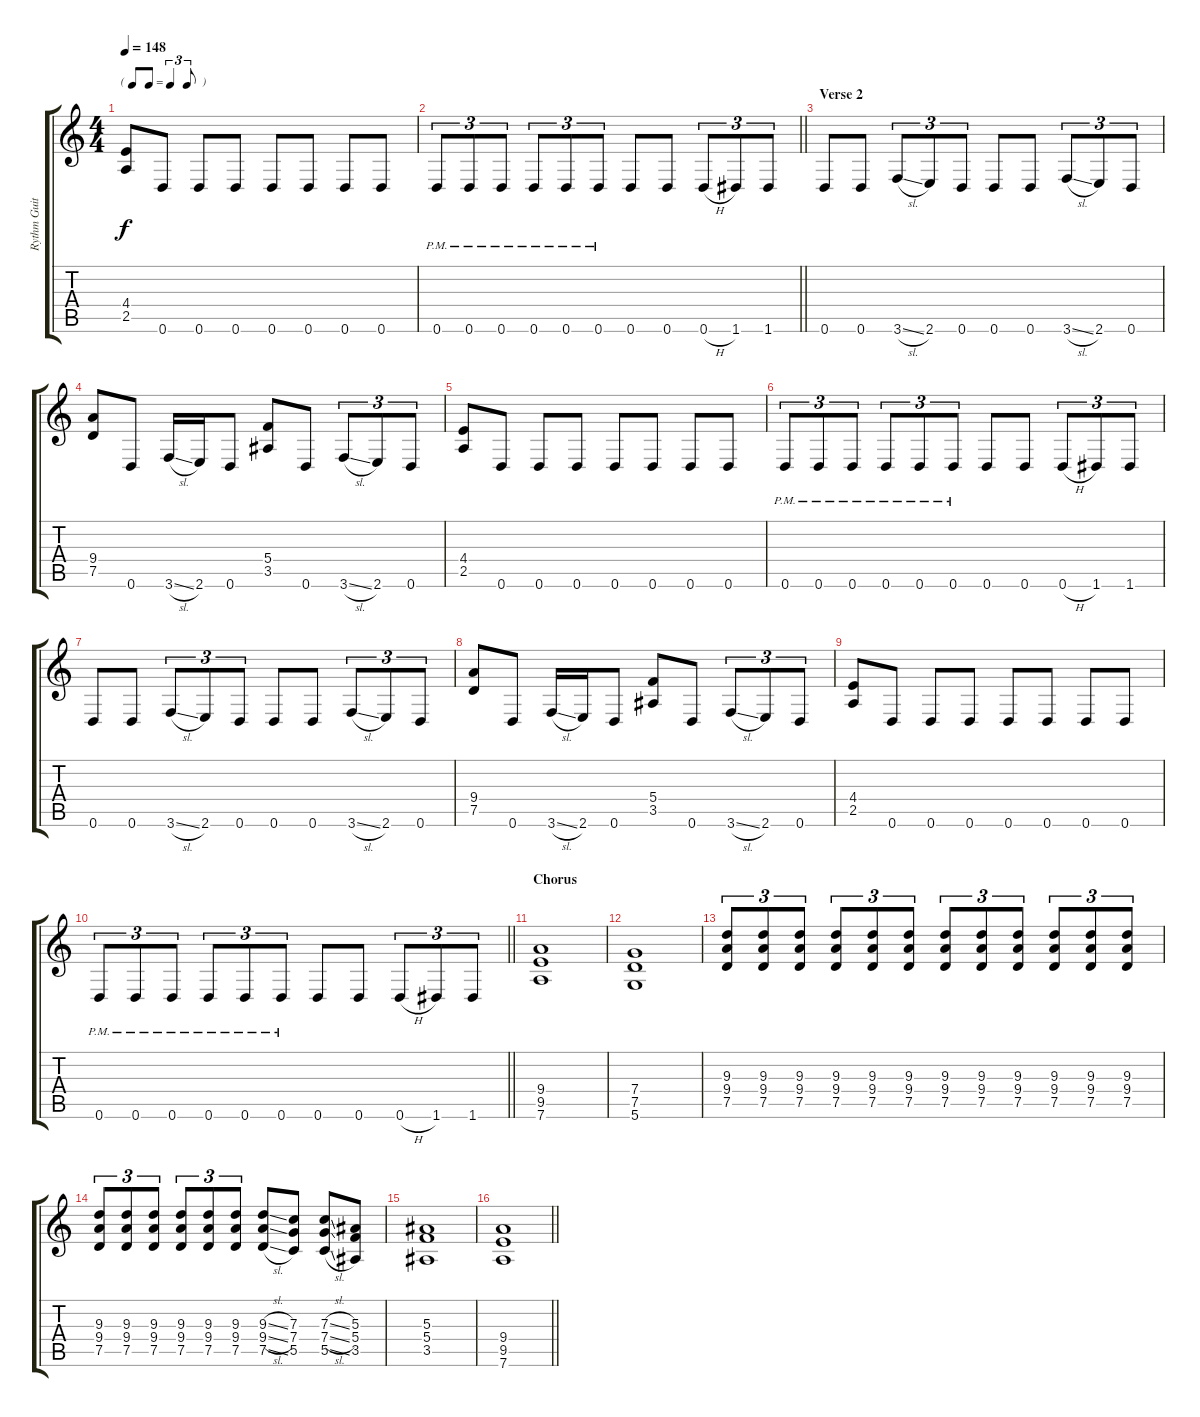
\track ("Rythm Guitar" "Rythm Guit") {instrument distortionguitar}
\staff {score tabs}
\tuning (D4 A3 F3 C3 G2 D2) {hide}
\ts (4 4)
\tf triplet8th
\tempo 148
\clef g2
\ks c
(4.4 2.5).8{dy f} 0.6.8 0.6.8 0.6.8 0.6.8 0.6.8 0.6.8 0.6.8 |
\barLineRight lightlight
0.6{pm}.8{tu (3 2)} 0.6{pm}.8{tu (3 2)} 0.6{pm}.8{tu (3 2)} 0.6{pm}.8{tu (3 2)} 0.6{pm}.8{tu (3 2)} 0.6{pm}.8{tu (3 2)} 0.6.8 0.6.8 0.6{h}.8{tu (3 2)} 1.6.8{tu (3 2)} 1.6.8{tu (3 2)} |
\section ("" "Verse 2")
0.6.8 0.6.8 3.6{sl}.8{tu (3 2)} 2.6.8{tu (3 2)} 0.6.8{tu (3 2)} 0.6.8 0.6.8 3.6{sl}.8{tu (3 2)} 2.6.8{tu (3 2)} 0.6.8{tu (3 2)} |
(9.4 7.5).8 0.6.8 3.6{sl}.16 2.6.16 0.6.8 (5.4 3.5).8 0.6.8 3.6{sl}.8{tu (3 2)} 2.6.8{tu (3 2)} 0.6.8{tu (3 2)} |
(4.4 2.5).8 0.6.8 0.6.8 0.6.8 0.6.8 0.6.8 0.6.8 0.6.8 |
0.6{pm}.8{tu (3 2)} 0.6{pm}.8{tu (3 2)} 0.6{pm}.8{tu (3 2)} 0.6{pm}.8{tu (3 2)} 0.6{pm}.8{tu (3 2)} 0.6{pm}.8{tu (3 2)} 0.6.8 0.6.8 0.6{h}.8{tu (3 2)} 1.6.8{tu (3 2)} 1.6.8{tu (3 2)} |
0.6.8 0.6.8 3.6{sl}.8{tu (3 2)} 2.6.8{tu (3 2)} 0.6.8{tu (3 2)} 0.6.8 0.6.8 3.6{sl}.8{tu (3 2)} 2.6.8{tu (3 2)} 0.6.8{tu (3 2)} |
(9.4 7.5).8 0.6.8 3.6{sl}.16 2.6.16 0.6.8 (5.4 3.5).8 0.6.8 3.6{sl}.8{tu (3 2)} 2.6.8{tu (3 2)} 0.6.8{tu (3 2)} |
(4.4 2.5).8 0.6.8 0.6.8 0.6.8 0.6.8 0.6.8 0.6.8 0.6.8 |
\barLineRight lightlight
0.6{pm}.8{tu (3 2)} 0.6{pm}.8{tu (3 2)} 0.6{pm}.8{tu (3 2)} 0.6{pm}.8{tu (3 2)} 0.6{pm}.8{tu (3 2)} 0.6{pm}.8{tu (3 2)} 0.6.8 0.6.8 0.6{h}.8{tu (3 2)} 1.6.8{tu (3 2)} 1.6.8{tu (3 2)} |
\section ("" "Chorus")
(9.4 9.5 7.6).1 |
(7.4 7.5 5.6).1 |
(9.3 9.4 7.5).8{tu (3 2)} (9.3 9.4 7.5).8{tu (3 2)} (9.3 9.4 7.5).8{tu (3 2)} (9.3 9.4 7.5).8{tu (3 2)} (9.3 9.4 7.5).8{tu (3 2)} (9.3 9.4 7.5).8{tu (3 2)} (9.3 9.4 7.5).8{tu (3 2)} (9.3 9.4 7.5).8{tu (3 2)} (9.3 9.4 7.5).8{tu (3 2)} (9.3 9.4 7.5).8{tu (3 2)} (9.3 9.4 7.5).8{tu (3 2)} (9.3 9.4 7.5).8{tu (3 2)} |
(9.3 9.4 7.5).8{tu (3 2)} (9.3 9.4 7.5).8{tu (3 2)} (9.3 9.4 7.5).8{tu (3 2)} (9.3 9.4 7.5).8{tu (3 2)} (9.3 9.4 7.5).8{tu (3 2)} (9.3 9.4 7.5).8{tu (3 2)} (9.3{sl} 9.4{sl} 7.5{sl}).8 (7.3 7.4 5.5).8 (7.3{sl} 7.4{sl} 5.5{sl}).8 (5.3 5.4 3.5).8 |
(5.3 5.4 3.5).1 |
\barLineRight lightlight
(9.4 9.5 7.6).1
